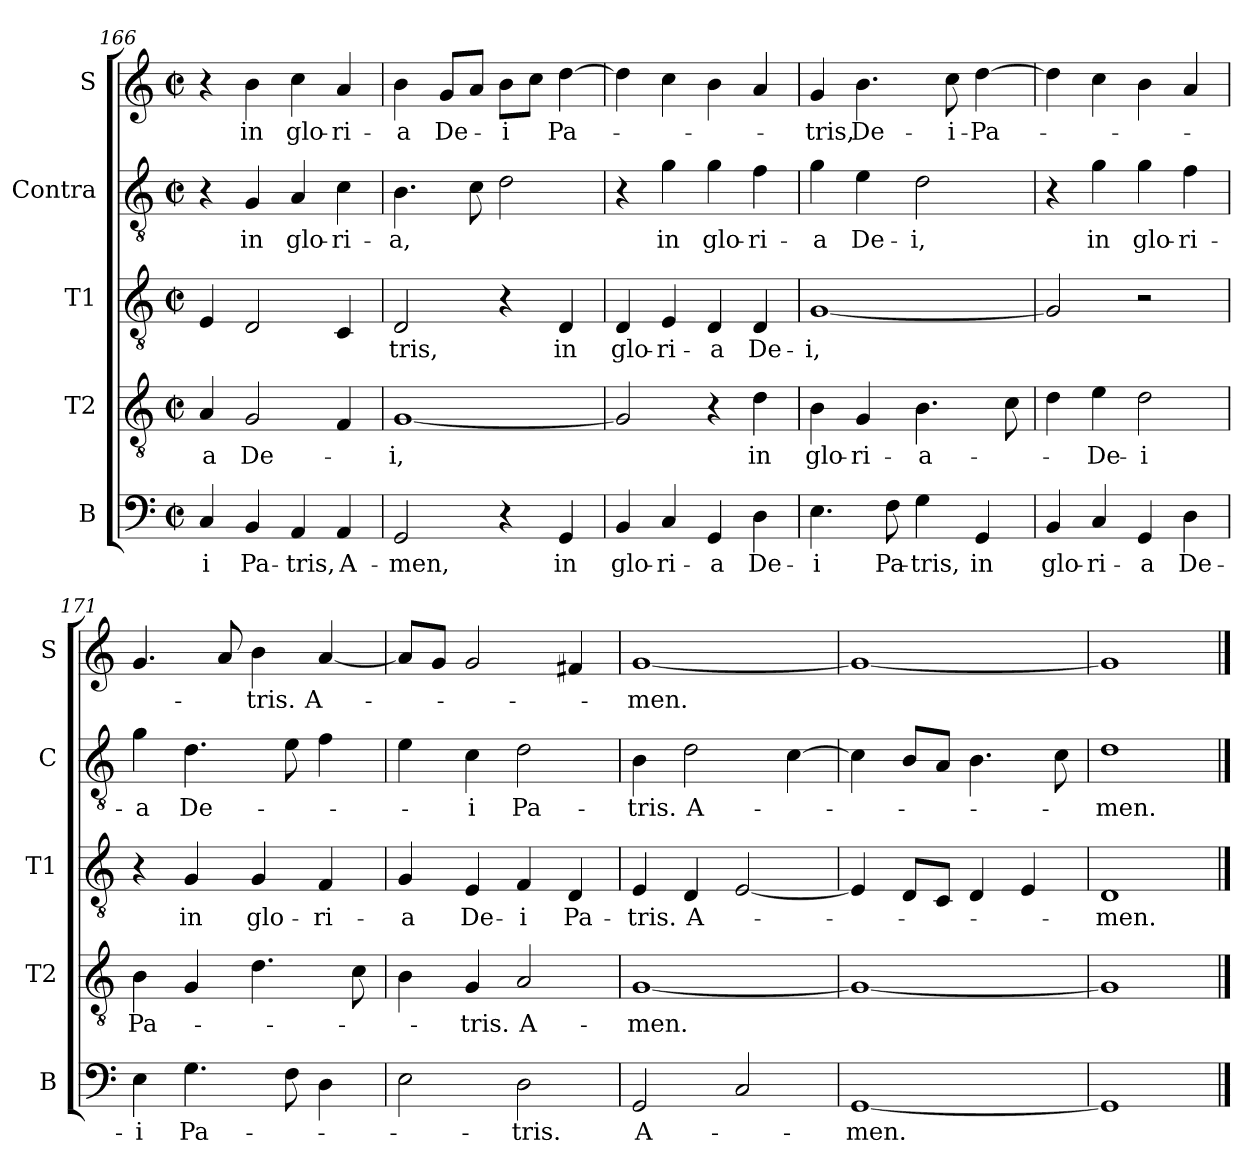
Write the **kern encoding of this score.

**kern	**text	**kern	**text	**kern	**text	**kern	**text	**kern	**text
*part5	*part5	*part4	*part4	*part3	*part3	*part2	*part2	*part1	*part1
*staff5	*staff5	*staff4	*staff4	*staff3	*staff3	*staff2	*staff2	*staff1	*staff1
*I"B	*	*I"T2	*	*I"T1	*	*I"Contra	*	*I"S	*
*I'B	*	*I'T2	*	*I'T1	*	*I'C	*	*I'S	*
*clefF4	*	*clefGv2	*	*clefGv2	*	*clefGv2	*	*clefG2	*
*k[]	*	*k[]	*	*k[]	*	*k[]	*	*k[]	*
*M2/2	*	*M2/2	*	*M2/2	*	*M2/2	*	*M2/2	*
*met(c|)	*	*met(c|)	*	*met(c|)	*	*met(c|)	*	*met(c|)	*
=166	=166	=166	=166	=166	=166	=166	=166	=166	=166
4C/	-i	4A/	-a	4E/	.	4r	.	4r	.
4BB/	Pa-	2G/	De-	2D/	.	4G/	in	4b\	in
4AA/	-tris,	.	.	.	.	4A/	glo-	4cc\	glo-
4AA/	A-	4F/	.	4C/	.	4c\	-ri-	4a/	-ri-
=167	=167	=167	=167	=167	=167	=167	=167	=167	=167
2GG/	-men,	[1G	-i,	2D/	-tris,	4.B\	-a,	4b\	-a
.	.	.	.	.	.	.	.	8g/L	De-
.	.	.	.	.	.	8c\	.	8a/J	.
4r	.	.	.	4r	.	2d\	.	8b\L	i
.	.	.	.	.	.	.	.	8cc\J	.
4GG/	in	.	.	4D/	in	.	.	[4dd\	Pa-
=168	=168	=168	=168	=168	=168	=168	=168	=168	=168
4BB/	glo-	2G/]	.	4D/	glo-	4r	.	4dd\]	.
4C/	-ri-	.	.	4E/	-ri-	4g\	in	4cc\	.
4GG/	-a	4r	.	4D/	-a	4g\	glo-	4b\	.
4D\	De-	4d\	in	4D/	De-	4f\	-ri-	4a/	.
=169	=169	=169	=169	=169	=169	=169	=169	=169	=169
4.E\	-i	4B\	glo-	[1G	-i,	4g\	-a	4g/	-tris,
.	.	4G/	-ri-	.	.	4e\	De-	4.b\	De-
8F\	Pa-	.	.	.	.	.	.	.	.
4G\	-tris,	4.B\	-a-	.	.	2d\	-i,	.	.
.	.	.	.	.	.	.	.	8cc\	-i-
4GG/	in	.	.	.	.	.	.	[4dd\	-Pa-
.	.	8c\	.	.	.	.	.	.	.
=170	=170	=170	=170	=170	=170	=170	=170	=170	=170
4BB/	glo-	4d\	.	2G/]	.	4r	.	4dd\]	.
4C/	-ri-	4e\	-De-	.	.	4g\	in	4cc\	.
4GG/	-a	2d\	-i	2r	.	4g\	glo-	4b\	.
4D\	De-	.	.	.	.	4f\	-ri-	4a/	.
=171	=171	=171	=171	=171	=171	=171	=171	=171	=171
4E\	-i	4B\	Pa-	4r	.	4g\	-a	4.g/	.
4.G\	Pa-	4G/	.	4G/	in	4.d\	De-	.	.
.	.	.	.	.	.	.	.	8a/	.
.	.	4.d\	.	4G/	glo-	.	.	4b\	-tris.
8F\	.	.	.	.	.	8e\	.	.	.
4D\	.	.	.	4F/	-ri-	4f\	.	[4a/	A-
.	.	8c\	.	.	.	.	.	.	.
=172	=172	=172	=172	=172	=172	=172	=172	=172	=172
2E\	.	4B\	.	4G/	-a	4e\	.	8a/L]	.
.	.	.	.	.	.	.	.	8g/J	.
.	.	4G/	-tris.	4E/	De-	4c\	-i	2g/	.
2D\	-tris.	2A/	A-	4F/	-i	2d\	Pa-	.	.
.	.	.	.	4D/	Pa-	.	.	4f#X/	.
=173	=173	=173	=173	=173	=173	=173	=173	=173	=173
2GG/	A-	[1G	-men.	4E/	tris.	4B\	-tris.	[1g	-men.
.	.	.	.	4D/	A-	2d\	A-	.	.
2C/	.	.	.	[2E/	.	.	.	.	.
.	.	.	.	.	.	[4c\	.	.	.
=174	=174	=174	=174	=174	=174	=174	=174	=174	=174
[1GG	-men.	1G_	.	4E/]	.	4c\]	.	1g_	.
.	.	.	.	8D/L	.	8B/L	.	.	.
.	.	.	.	8C/J	.	8A/J	.	.	.
.	.	.	.	4D/	.	4.B\	.	.	.
.	.	.	.	4E/	.	.	.	.	.
.	.	.	.	.	.	8c\	.	.	.
=175	=175	=175	=175	=175	=175	=175	=175	=175	=175
1GG]	.	1G]	.	1D	-men.	1d	-men.	1g]	.
==	==	==	==	==	==	==	==	==	==
*-	*-	*-	*-	*-	*-	*-	*-	*-	*-
